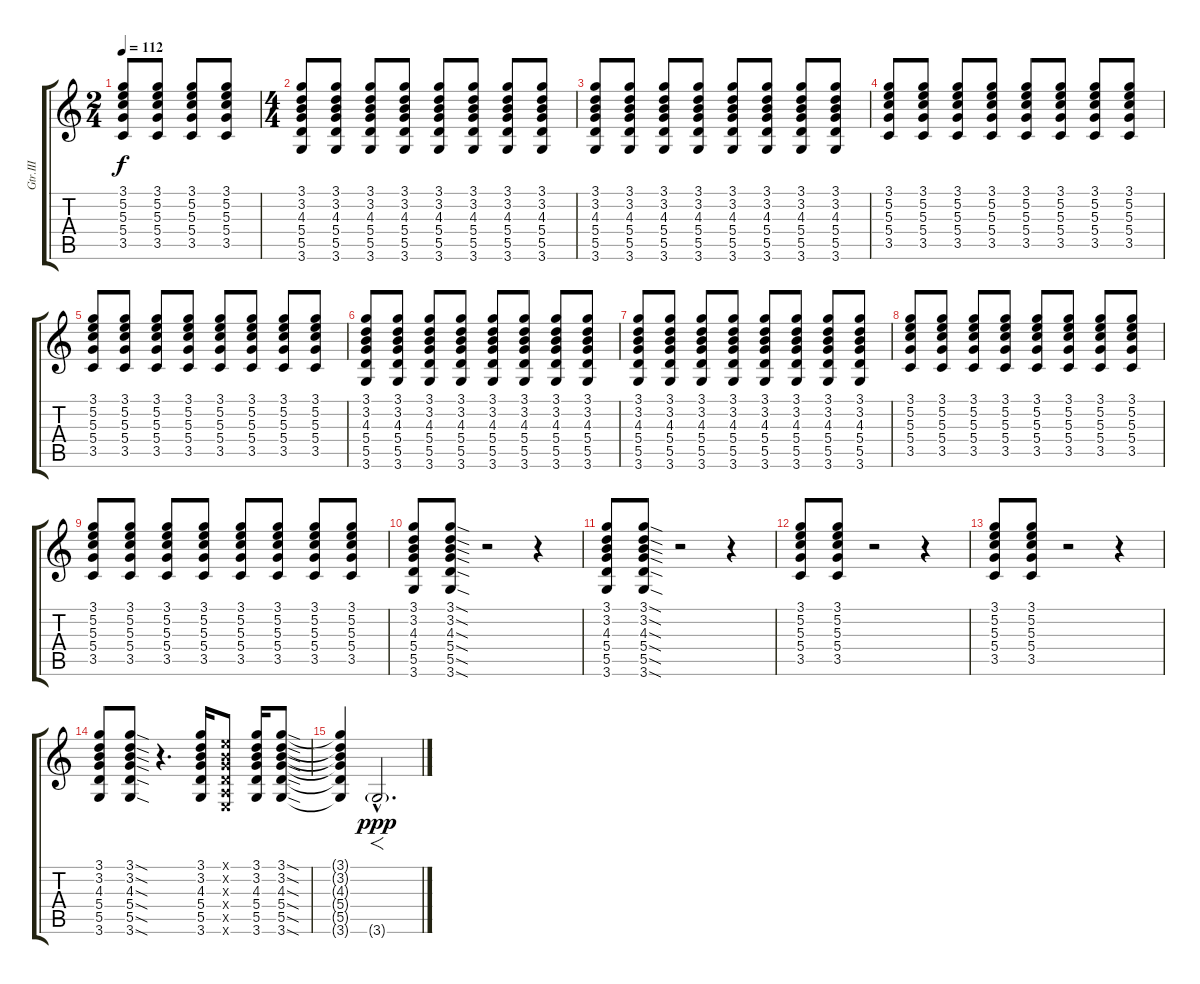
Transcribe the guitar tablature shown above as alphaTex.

\track ("Gtr.III" "Gtr.III") {instrument distortionguitar}
\staff {score tabs}
\tuning (E4 B3 G3 D3 A2 E2) {hide}
\ts (2 4)
\tempo 112
\clef g2
\ks c
(3.1 5.2 5.3 5.4 3.5).8{dy f} (3.1 5.2 5.3 5.4 3.5).8 (3.1 5.2 5.3 5.4 3.5).8 (3.1 5.2 5.3 5.4 3.5).8 |
\ts (4 4)
(3.1 3.2 4.3 5.4 5.5 3.6).8 (3.1 3.2 4.3 5.4 5.5 3.6).8 (3.1 3.2 4.3 5.4 5.5 3.6).8 (3.1 3.2 4.3 5.4 5.5 3.6).8 (3.1 3.2 4.3 5.4 5.5 3.6).8 (3.1 3.2 4.3 5.4 5.5 3.6).8 (3.1 3.2 4.3 5.4 5.5 3.6).8 (3.1 3.2 4.3 5.4 5.5 3.6).8 |
(3.1 3.2 4.3 5.4 5.5 3.6).8 (3.1 3.2 4.3 5.4 5.5 3.6).8 (3.1 3.2 4.3 5.4 5.5 3.6).8 (3.1 3.2 4.3 5.4 5.5 3.6).8 (3.1 3.2 4.3 5.4 5.5 3.6).8 (3.1 3.2 4.3 5.4 5.5 3.6).8 (3.1 3.2 4.3 5.4 5.5 3.6).8 (3.1 3.2 4.3 5.4 5.5 3.6).8 |
(3.1 5.2 5.3 5.4 3.5).8 (3.1 5.2 5.3 5.4 3.5).8 (3.1 5.2 5.3 5.4 3.5).8 (3.1 5.2 5.3 5.4 3.5).8 (3.1 5.2 5.3 5.4 3.5).8 (3.1 5.2 5.3 5.4 3.5).8 (3.1 5.2 5.3 5.4 3.5).8 (3.1 5.2 5.3 5.4 3.5).8 |
(3.1 5.2 5.3 5.4 3.5).8 (3.1 5.2 5.3 5.4 3.5).8 (3.1 5.2 5.3 5.4 3.5).8 (3.1 5.2 5.3 5.4 3.5).8 (3.1 5.2 5.3 5.4 3.5).8 (3.1 5.2 5.3 5.4 3.5).8 (3.1 5.2 5.3 5.4 3.5).8 (3.1 5.2 5.3 5.4 3.5).8 |
(3.1 3.2 4.3 5.4 5.5 3.6).8 (3.1 3.2 4.3 5.4 5.5 3.6).8 (3.1 3.2 4.3 5.4 5.5 3.6).8 (3.1 3.2 4.3 5.4 5.5 3.6).8 (3.1 3.2 4.3 5.4 5.5 3.6).8 (3.1 3.2 4.3 5.4 5.5 3.6).8 (3.1 3.2 4.3 5.4 5.5 3.6).8 (3.1 3.2 4.3 5.4 5.5 3.6).8 |
(3.1 3.2 4.3 5.4 5.5 3.6).8 (3.1 3.2 4.3 5.4 5.5 3.6).8 (3.1 3.2 4.3 5.4 5.5 3.6).8 (3.1 3.2 4.3 5.4 5.5 3.6).8 (3.1 3.2 4.3 5.4 5.5 3.6).8 (3.1 3.2 4.3 5.4 5.5 3.6).8 (3.1 3.2 4.3 5.4 5.5 3.6).8 (3.1 3.2 4.3 5.4 5.5 3.6).8 |
(3.1 5.2 5.3 5.4 3.5).8 (3.1 5.2 5.3 5.4 3.5).8 (3.1 5.2 5.3 5.4 3.5).8 (3.1 5.2 5.3 5.4 3.5).8 (3.1 5.2 5.3 5.4 3.5).8 (3.1 5.2 5.3 5.4 3.5).8 (3.1 5.2 5.3 5.4 3.5).8 (3.1 5.2 5.3 5.4 3.5).8 |
(3.1 5.2 5.3 5.4 3.5).8 (3.1 5.2 5.3 5.4 3.5).8 (3.1 5.2 5.3 5.4 3.5).8 (3.1 5.2 5.3 5.4 3.5).8 (3.1 5.2 5.3 5.4 3.5).8 (3.1 5.2 5.3 5.4 3.5).8 (3.1 5.2 5.3 5.4 3.5).8 (3.1 5.2 5.3 5.4 3.5).8 |
(3.1 3.2 4.3 5.4 5.5 3.6).8 (3.1{sod} 3.2{sod} 4.3{sod} 5.4{sod} 5.5{sod} 3.6{sod}).8 r.2 r.4 |
(3.1 3.2 4.3 5.4 5.5 3.6).8 (3.1{sod} 3.2{sod} 4.3{sod} 5.4{sod} 5.5{sod} 3.6{sod}).8 r.2 r.4 |
(3.1 5.2 5.3 5.4 3.5).8 (3.1 5.2 5.3 5.4 3.5).8 r.2 r.4 |
(3.1 5.2 5.3 5.4 3.5).8 (3.1 5.2 5.3 5.4 3.5).8 r.2 r.4 |
(3.1 3.2 4.3 5.4 5.5 3.6).8 (3.1{sod} 3.2{sod} 4.3{sod} 5.4{sod} 5.5{sod} 3.6{sod}).8 r.4{d} (3.1 3.2 4.3 5.4 5.5 3.6).16 (0.1{x} 0.2{x} 0.3{x} 0.4{x} 0.5{x} 0.6{x}).8 (3.1 3.2 4.3 5.4 5.5 3.6).16 (3.1{sod} 3.2{sod} 4.3{sod} 5.4{sod} 5.5{sod} 3.6{sod}).8 |
(3.1{t} 3.2{t} 4.3{t} 5.4{t} 5.5{t} 3.6{t}).4 3.6{g hac}.2{f d dy ppp}
